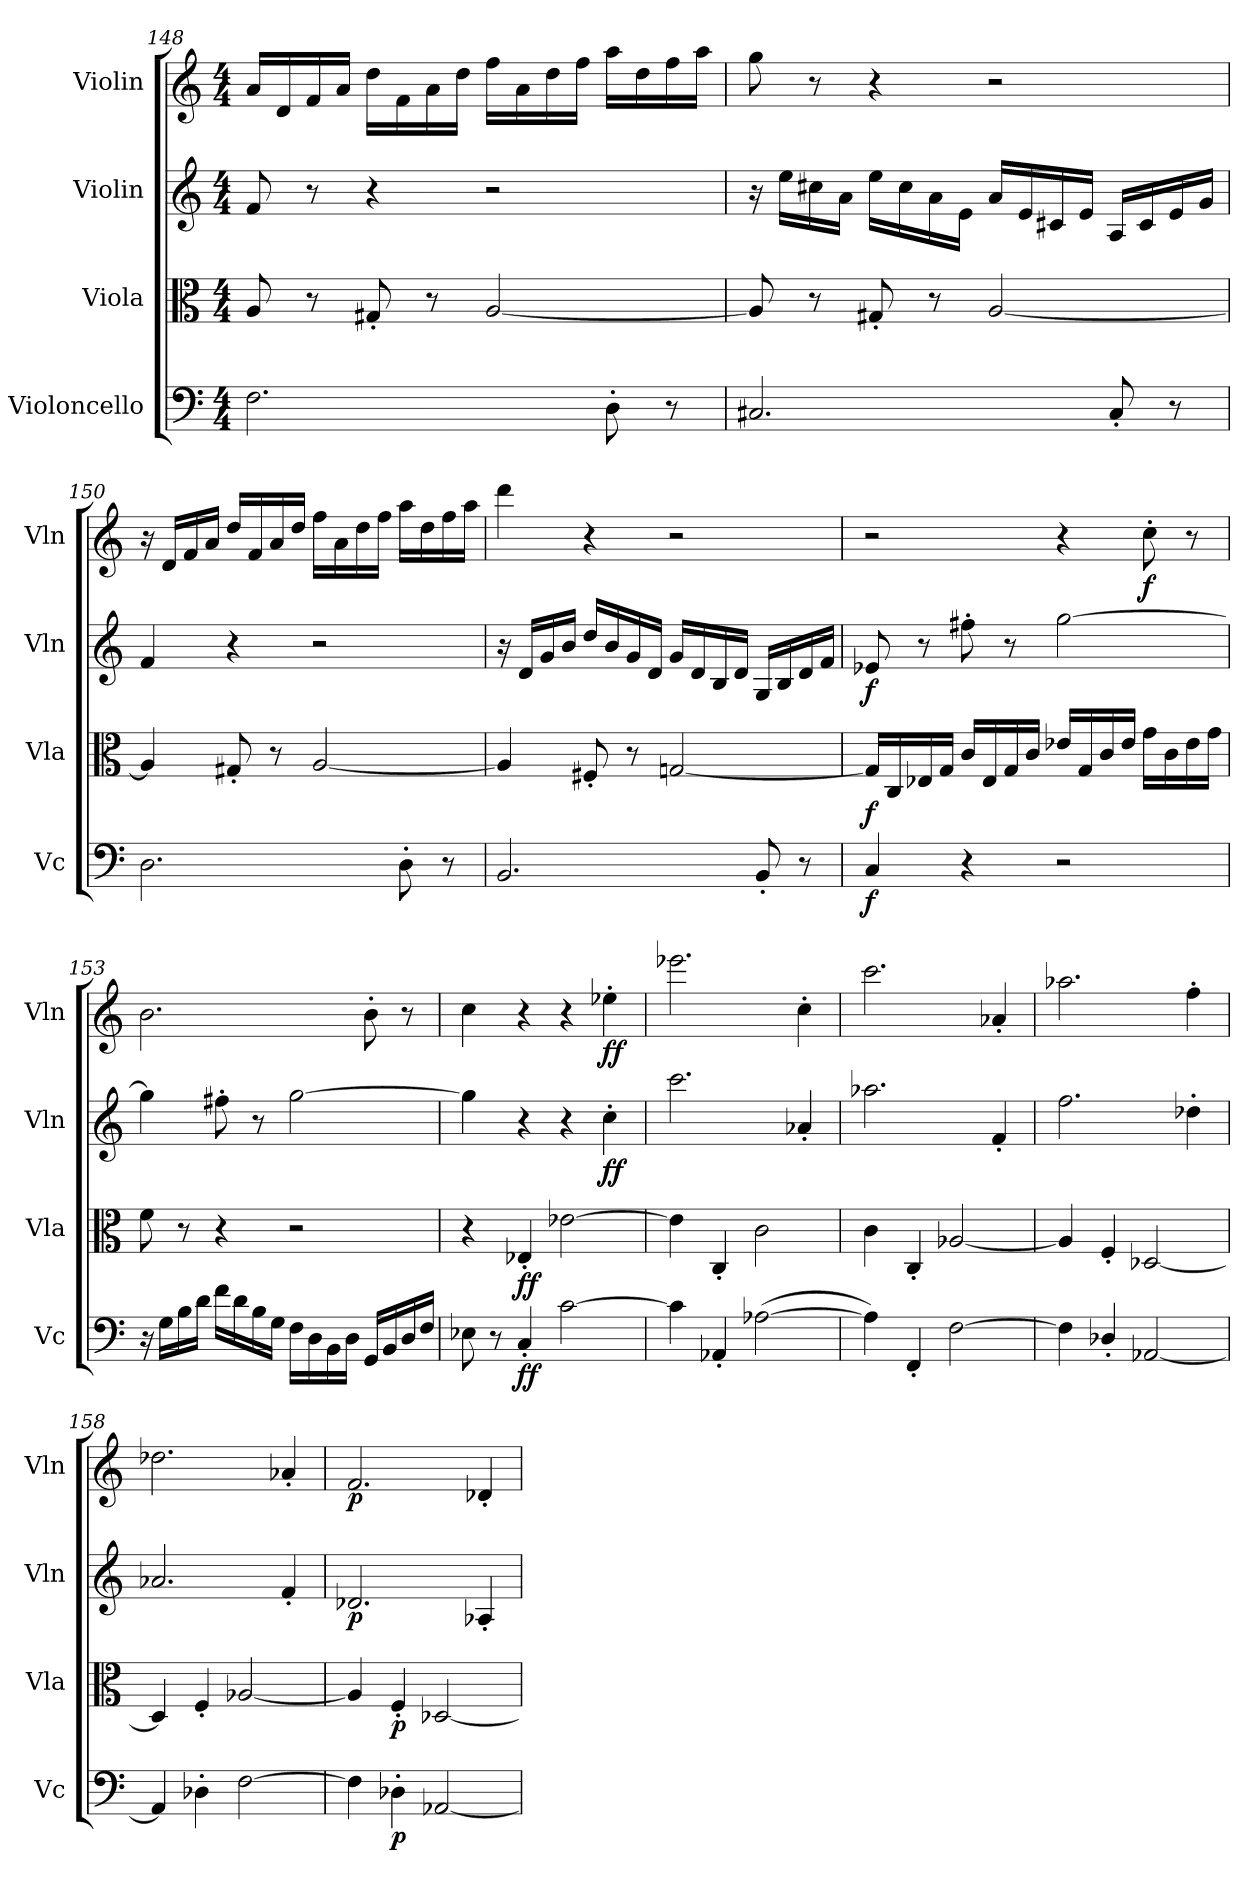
**kern	**dynam	**kern	**dynam	**kern	**dynam	**kern	**dynam
*part4	*part4	*part3	*part3	*part2	*part2	*part1	*part1
*staff4	*staff4	*staff3	*staff3	*staff2	*staff2	*staff1	*staff1
*I"Violoncello	*	*I"Viola	*	*I"Violin	*	*I"Violin	*
*I'Vc	*	*I'Vla	*	*I'Vln	*	*I'Vln	*
*clefF4	*	*clefC3	*	*clefG2	*	*clefG2	*
*k[]	*	*k[]	*	*k[]	*	*k[]	*
*C:	*	*C:	*	*C:	*	*C:	*
*M4/4	*	*M4/4	*	*M4/4	*	*M4/4	*
=148	=148	=148	=148	=148	=148	=148	=148
2.F\	.	8A/	.	8f/	.	16a/LL	.
.	.	.	.	.	.	16d/	.
.	.	8r	.	8r	.	16f/	.
.	.	.	.	.	.	16a/JJ	.
.	.	8G#X'/	.	4r	.	16dd\LL	.
.	.	.	.	.	.	16f\	.
.	.	8r	.	.	.	16a\	.
.	.	.	.	.	.	16dd\JJ	.
.	.	[2A/	.	2r	.	16ff\LL	.
.	.	.	.	.	.	16a\	.
.	.	.	.	.	.	16dd\	.
.	.	.	.	.	.	16ff\JJ	.
8D'\	.	.	.	.	.	16aa\LL	.
.	.	.	.	.	.	16dd\	.
8r	.	.	.	.	.	16ff\	.
.	.	.	.	.	.	16aa\JJ	.
=149	=149	=149	=149	=149	=149	=149	=149
2.C#X/	.	8A/]	.	16r	.	8gg\	.
.	.	.	.	16ee\LL	.	.	.
.	.	8r	.	16cc#X\	.	8r	.
.	.	.	.	16a\JJ	.	.	.
.	.	8G#X'/	.	16ee\LL	.	4r	.
.	.	.	.	16cc#\	.	.	.
.	.	8r	.	16a\	.	.	.
.	.	.	.	16e\JJ	.	.	.
.	.	[2A/	.	16a/LL	.	2r	.
.	.	.	.	16e/	.	.	.
.	.	.	.	16c#X/	.	.	.
.	.	.	.	16e/JJ	.	.	.
8C#'/	.	.	.	16A/LL	.	.	.
.	.	.	.	16c#/	.	.	.
8r	.	.	.	16e/	.	.	.
.	.	.	.	16g/JJ	.	.	.
=150	=150	=150	=150	=150	=150	=150	=150
2.D\	.	4A/]	.	4f/	.	16r	.
.	.	.	.	.	.	16d/LL	.
.	.	.	.	.	.	16f/	.
.	.	.	.	.	.	16a/JJ	.
.	.	8G#X'/	.	4r	.	16dd/LL	.
.	.	.	.	.	.	16f/	.
.	.	8r	.	.	.	16a/	.
.	.	.	.	.	.	16dd/JJ	.
.	.	[2A/	.	2r	.	16ff\LL	.
.	.	.	.	.	.	16a\	.
.	.	.	.	.	.	16dd\	.
.	.	.	.	.	.	16ff\JJ	.
8D'\	.	.	.	.	.	16aa\LL	.
.	.	.	.	.	.	16dd\	.
8r	.	.	.	.	.	16ff\	.
.	.	.	.	.	.	16aa\JJ	.
=151	=151	=151	=151	=151	=151	=151	=151
2.BB/	.	4A/]	.	16r	.	4ddd\	.
.	.	.	.	16d/LL	.	.	.
.	.	.	.	16g/	.	.	.
.	.	.	.	16b/JJ	.	.	.
.	.	8F#X'/	.	16dd/LL	.	4r	.
.	.	.	.	16b/	.	.	.
.	.	8r	.	16g/	.	.	.
.	.	.	.	16d/JJ	.	.	.
.	.	[2Gn/	.	16g/LL	.	2r	.
.	.	.	.	16d/	.	.	.
.	.	.	.	16B/	.	.	.
.	.	.	.	16d/JJ	.	.	.
8BB'/	.	.	.	16G/LL	.	.	.
.	.	.	.	16B/	.	.	.
8r	.	.	.	16d/	.	.	.
.	.	.	.	16f/JJ	.	.	.
=152	=152	=152	=152	=152	=152	=152	=152
4C/	f	16G/LL]	f	8e-X/	f	2r	.
.	.	16C/	.	.	.	.	.
.	.	16E-X/	.	8r	.	.	.
.	.	16G/JJ	.	.	.	.	.
4r	.	16c/LL	.	8ff#X'\	.	.	.
.	.	16E-/	.	.	.	.	.
.	.	16G/	.	8r	.	.	.
.	.	16c/JJ	.	.	.	.	.
2r	.	16e-X/LL	.	[2gg\	.	4r	.
.	.	16G/	.	.	.	.	.
.	.	16c/	.	.	.	.	.
.	.	16e-/JJ	.	.	.	.	.
.	.	16g\LL	.	.	.	8cc'\	f
.	.	16c\	.	.	.	.	.
.	.	16e-\	.	.	.	8r	.
.	.	16g\JJ	.	.	.	.	.
=153	=153	=153	=153	=153	=153	=153	=153
16r	.	8f\	.	4gg\]	.	2.b\	.
16G\LL	.	.	.	.	.	.	.
16B\	.	8r	.	.	.	.	.
16d\JJ	.	.	.	.	.	.	.
16f\LL	.	4r	.	8ff#X'\	.	.	.
16d\	.	.	.	.	.	.	.
16B\	.	.	.	8r	.	.	.
16G\JJ	.	.	.	.	.	.	.
16F\LL	.	2r	.	[2gg\	.	.	.
16D\	.	.	.	.	.	.	.
16BB\	.	.	.	.	.	.	.
16D\JJ	.	.	.	.	.	.	.
16GG/LL	.	.	.	.	.	8b'\	.
16BB/	.	.	.	.	.	.	.
16D/	.	.	.	.	.	8r	.
16F/JJ	.	.	.	.	.	.	.
=154	=154	=154	=154	=154	=154	=154	=154
8E-X\	.	4r	.	4gg\]	.	4cc\	.
8r	.	.	.	.	.	.	.
4C'/	ff	4E-X'/	ff	4r	.	4r	.
[2c\	.	[2e-X\	.	4r	.	4r	.
.	.	.	.	4cc'\	ff	4ee-X'\	ff
=155	=155	=155	=155	=155	=155	=155	=155
4c\]	.	4e-\]	.	2.ccc\	.	2.eee-X\	.
4AA-X'/	.	4C'/	.	.	.	.	.
([2A-X\	.	2c\	.	.	.	.	.
.	.	.	.	4a-X'/	.	4cc'\	.
=156	=156	=156	=156	=156	=156	=156	=156
4A-\])	.	4c\	.	2.aa-X\	.	2.ccc\	.
4FF'/	.	4C'/	.	.	.	.	.
[2F\	.	[2A-X/	.	.	.	.	.
.	.	.	.	4f'/	.	4a-X'/	.
=157	=157	=157	=157	=157	=157	=157	=157
4F\]	.	4A-/]	.	2.ff\	.	2.aa-X\	.
4D-X'/	.	4F'/	.	.	.	.	.
[2AA-X/	.	[2D-X/	.	.	.	.	.
.	.	.	.	4dd-X'\	.	4ff'\	.
=158	=158	=158	=158	=158	=158	=158	=158
4AA-/]	.	4D-/]	.	2.a-X/	.	2.dd-X\	.
4D-X'\	.	4F'/	.	.	.	.	.
[2F\	.	[2A-X/	.	.	.	.	.
.	.	.	.	4f'/	.	4a-X'/	.
=159	=159	=159	=159	=159	=159	=159	=159
4F\]	.	4A-/]	.	2.d-X/	p	2.f/	p
4D-X'\	p	4F'/	p	.	.	.	.
[2AA-X/	.	[2D-X/	.	.	.	.	.
.	.	.	.	4A-X'/	.	4d-X'/	.
=	=	=	=	=	=	=	=
*-	*-	*-	*-	*-	*-	*-	*-
